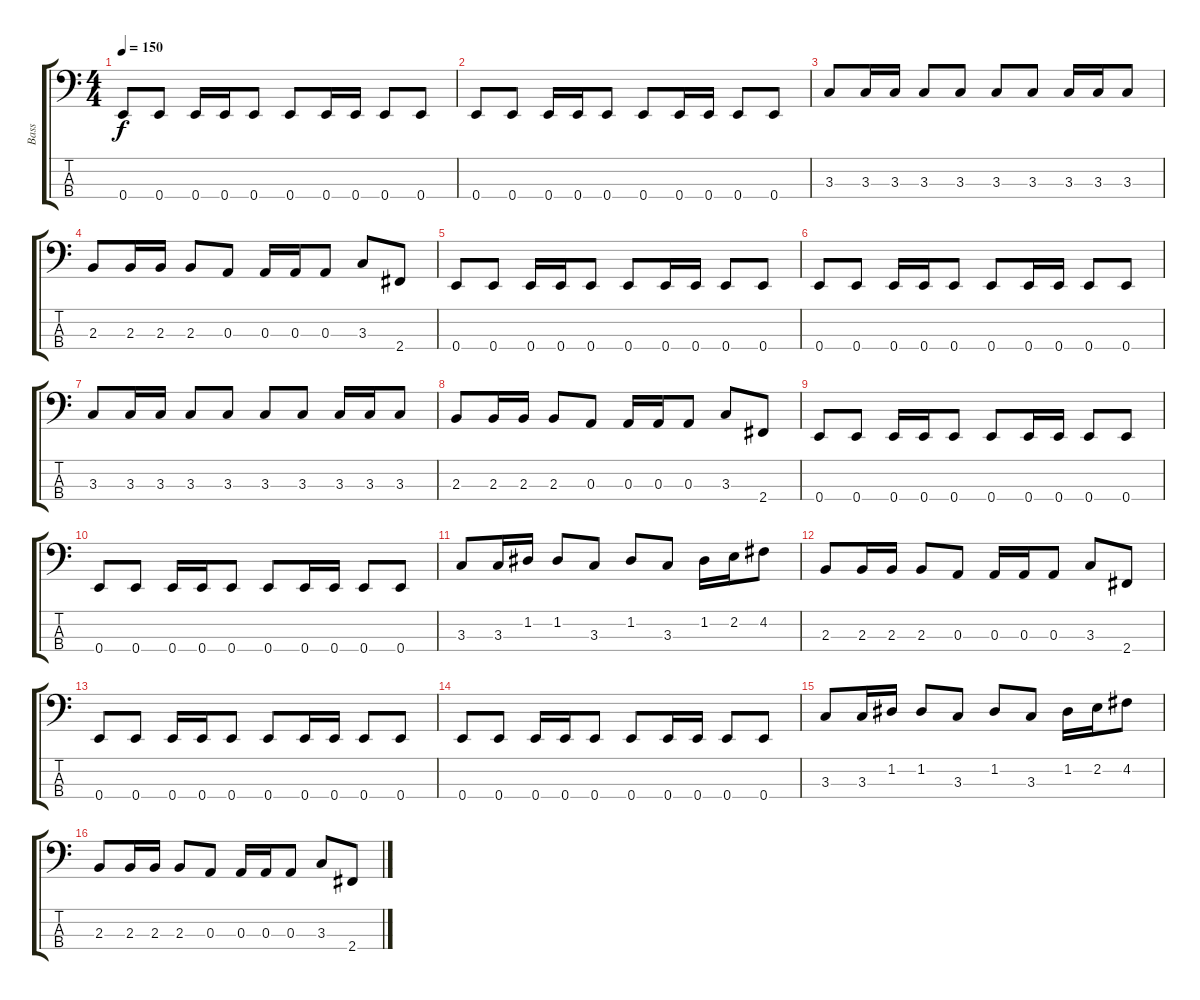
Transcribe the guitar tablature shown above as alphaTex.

\track ("Bass" "Bass") {instrument electricbassfinger}
\staff {score tabs}
\tuning (G2 D2 A1 E1) {hide}
\ts (4 4)
\tempo 150
\clef f4
\ks c
0.4.8{dy f} 0.4.8 0.4.16 0.4.16 0.4.8 0.4.8 0.4.16 0.4.16 0.4.8 0.4.8 |
0.4.8 0.4.8 0.4.16 0.4.16 0.4.8 0.4.8 0.4.16 0.4.16 0.4.8 0.4.8 |
3.3.8 3.3.16 3.3.16 3.3.8 3.3.8 3.3.8 3.3.8 3.3.16 3.3.16 3.3.8 |
2.3.8 2.3.16 2.3.16 2.3.8 0.3.8 0.3.16 0.3.16 0.3.8 3.3.8 2.4.8 |
0.4.8 0.4.8 0.4.16 0.4.16 0.4.8 0.4.8 0.4.16 0.4.16 0.4.8 0.4.8 |
0.4.8 0.4.8 0.4.16 0.4.16 0.4.8 0.4.8 0.4.16 0.4.16 0.4.8 0.4.8 |
3.3.8 3.3.16 3.3.16 3.3.8 3.3.8 3.3.8 3.3.8 3.3.16 3.3.16 3.3.8 |
2.3.8 2.3.16 2.3.16 2.3.8 0.3.8 0.3.16 0.3.16 0.3.8 3.3.8 2.4.8 |
0.4.8 0.4.8 0.4.16 0.4.16 0.4.8 0.4.8 0.4.16 0.4.16 0.4.8 0.4.8 |
0.4.8 0.4.8 0.4.16 0.4.16 0.4.8 0.4.8 0.4.16 0.4.16 0.4.8 0.4.8 |
3.3.8 3.3.16 1.2.16 1.2.8 3.3.8 1.2.8 3.3.8 1.2.16 2.2.16 4.2.8 |
2.3.8 2.3.16 2.3.16 2.3.8 0.3.8 0.3.16 0.3.16 0.3.8 3.3.8 2.4.8 |
0.4.8 0.4.8 0.4.16 0.4.16 0.4.8 0.4.8 0.4.16 0.4.16 0.4.8 0.4.8 |
0.4.8 0.4.8 0.4.16 0.4.16 0.4.8 0.4.8 0.4.16 0.4.16 0.4.8 0.4.8 |
3.3.8 3.3.16 1.2.16 1.2.8 3.3.8 1.2.8 3.3.8 1.2.16 2.2.16 4.2.8 |
2.3.8 2.3.16 2.3.16 2.3.8 0.3.8 0.3.16 0.3.16 0.3.8 3.3.8 2.4.8
